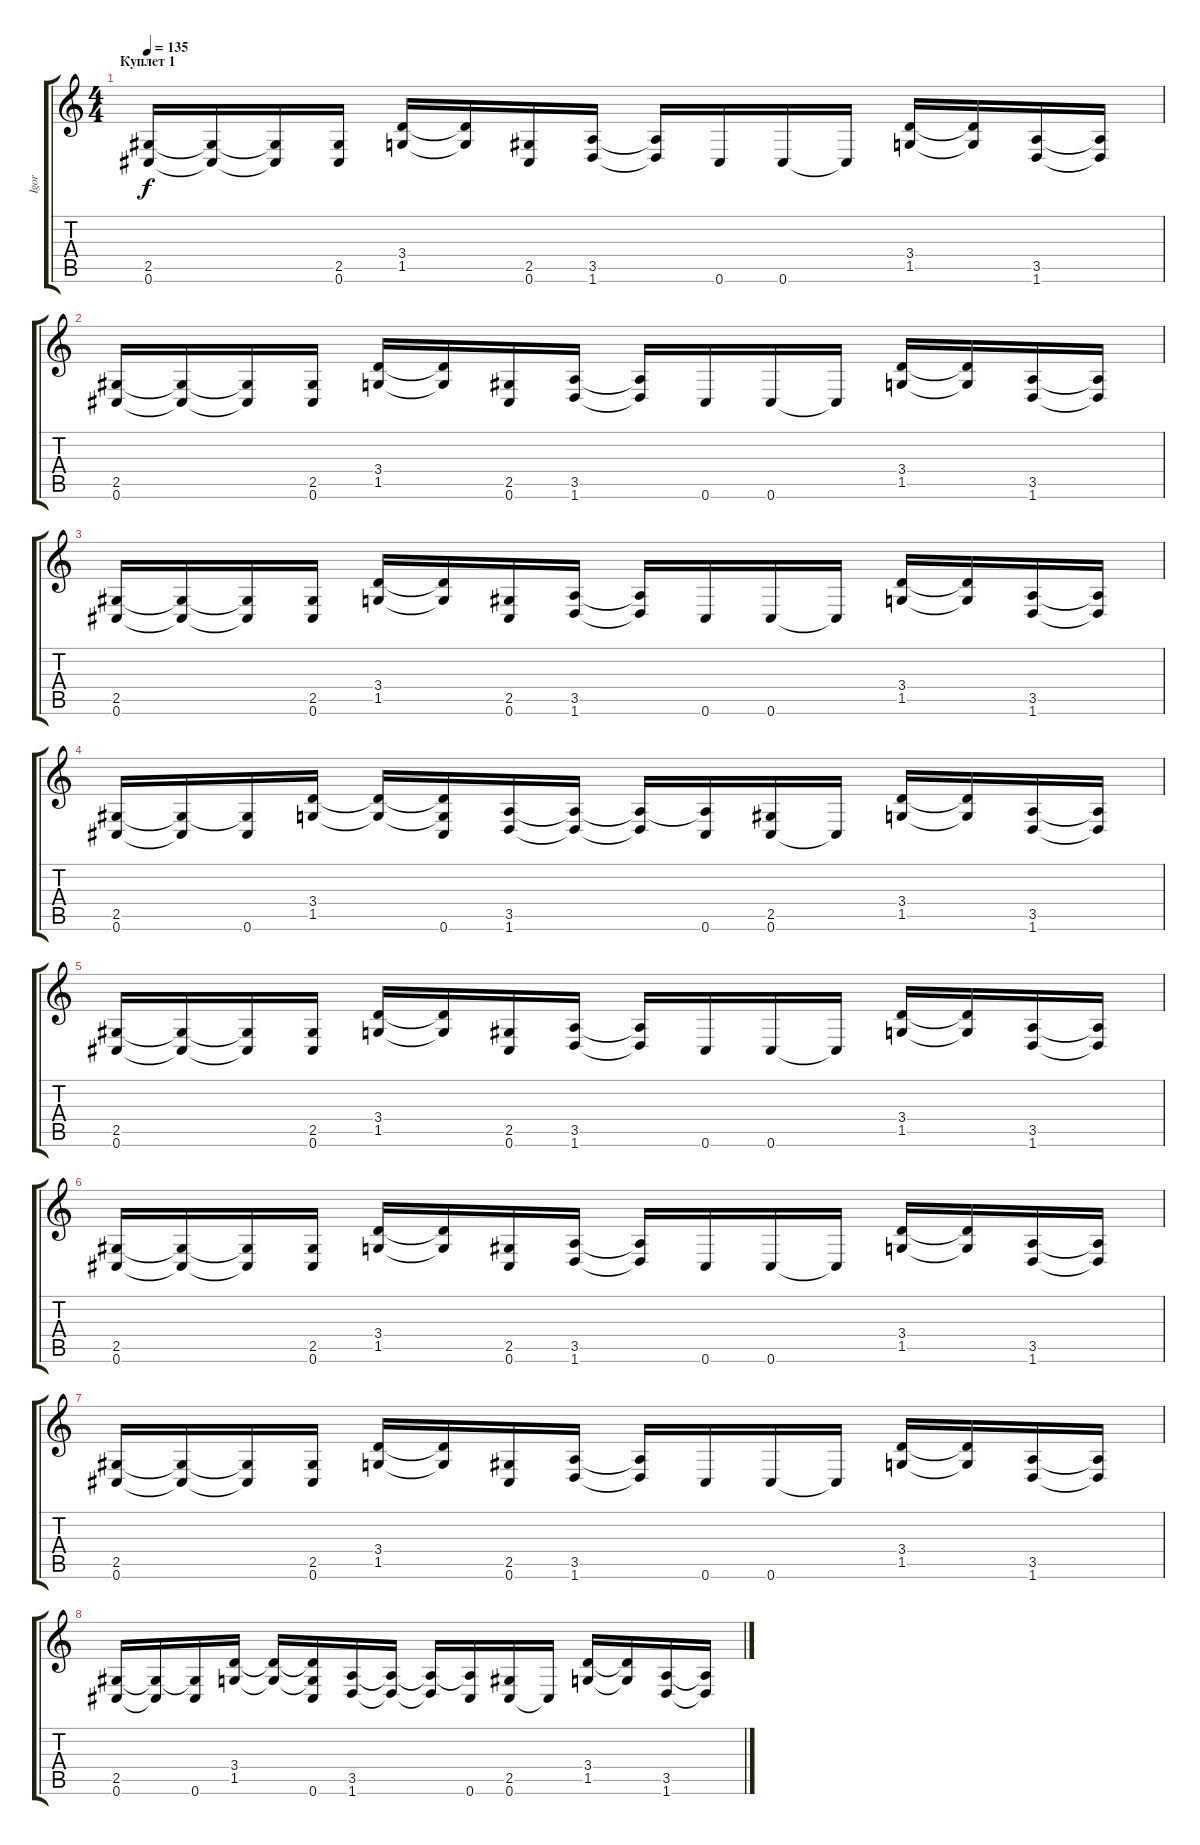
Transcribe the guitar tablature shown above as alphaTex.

\track ("Igor" "Igor") {instrument distortionguitar}
\staff {score tabs}
\tuning (Db4 Ab3 E3 B2 Gb2 Db2) {hide}
\ts (4 4)
\section ("" "Куплет 1")
\tempo 135
\clef g2
\ks c
(2.5 0.6).16{dy f} (2.5{t} 0.6{t}).16 (2.5{t} 0.6{t}).16 (2.5 0.6).16 (3.4 1.5).16 (3.4{t} 1.5{t}).16 (2.5 0.6).16 (3.5 1.6).16 (3.5{t} 1.6{t}).16 0.6.16 0.6.16 0.6{t}.16 (3.4 1.5).16 (3.4{t} 1.5{t}).16 (3.5 1.6).16 (3.5{t} 1.6{t}).16 |
(2.5 0.6).16 (2.5{t} 0.6{t}).16 (2.5{t} 0.6{t}).16 (2.5 0.6).16 (3.4 1.5).16 (3.4{t} 1.5{t}).16 (2.5 0.6).16 (3.5 1.6).16 (3.5{t} 1.6{t}).16 0.6.16 0.6.16 0.6{t}.16 (3.4 1.5).16 (3.4{t} 1.5{t}).16 (3.5 1.6).16 (3.5{t} 1.6{t}).16 |
(2.5 0.6).16 (2.5{t} 0.6{t}).16 (2.5{t} 0.6{t}).16 (2.5 0.6).16 (3.4 1.5).16 (3.4{t} 1.5{t}).16 (2.5 0.6).16 (3.5 1.6).16 (3.5{t} 1.6{t}).16 0.6.16 0.6.16 0.6{t}.16 (3.4 1.5).16 (3.4{t} 1.5{t}).16 (3.5 1.6).16 (3.5{t} 1.6{t}).16 |
(2.5 0.6).16 (2.5{t} 0.6{t}).16 (2.5{t} 0.6).16 (3.4 1.5).16 (3.4{t} 1.5{t}).16 (3.4{t} 1.5{t} 0.6).16 (3.5 1.6).16 (3.5{t} 1.6{t}).16 (3.5{t} 1.6{t}).16 (3.5{t} 0.6).16 (2.5 0.6).16 0.6{t}.16 (3.4 1.5).16 (3.4{t} 1.5{t}).16 (3.5 1.6).16 (3.5{t} 1.6{t}).16 |
(2.5 0.6).16 (2.5{t} 0.6{t}).16 (2.5{t} 0.6{t}).16 (2.5 0.6).16 (3.4 1.5).16 (3.4{t} 1.5{t}).16 (2.5 0.6).16 (3.5 1.6).16 (3.5{t} 1.6{t}).16 0.6.16 0.6.16 0.6{t}.16 (3.4 1.5).16 (3.4{t} 1.5{t}).16 (3.5 1.6).16 (3.5{t} 1.6{t}).16 |
(2.5 0.6).16 (2.5{t} 0.6{t}).16 (2.5{t} 0.6{t}).16 (2.5 0.6).16 (3.4 1.5).16 (3.4{t} 1.5{t}).16 (2.5 0.6).16 (3.5 1.6).16 (3.5{t} 1.6{t}).16 0.6.16 0.6.16 0.6{t}.16 (3.4 1.5).16 (3.4{t} 1.5{t}).16 (3.5 1.6).16 (3.5{t} 1.6{t}).16 |
(2.5 0.6).16 (2.5{t} 0.6{t}).16 (2.5{t} 0.6{t}).16 (2.5 0.6).16 (3.4 1.5).16 (3.4{t} 1.5{t}).16 (2.5 0.6).16 (3.5 1.6).16 (3.5{t} 1.6{t}).16 0.6.16 0.6.16 0.6{t}.16 (3.4 1.5).16 (3.4{t} 1.5{t}).16 (3.5 1.6).16 (3.5{t} 1.6{t}).16 |
(2.5 0.6).16 (2.5{t} 0.6{t}).16 (2.5{t} 0.6).16 (3.4 1.5).16 (3.4{t} 1.5{t}).16 (3.4{t} 1.5{t} 0.6).16 (3.5 1.6).16 (3.5{t} 1.6{t}).16 (3.5{t} 1.6{t}).16 (3.5{t} 0.6).16 (2.5 0.6).16 0.6{t}.16 (3.4 1.5).16 (3.4{t} 1.5{t}).16 (3.5 1.6).16 (3.5{t} 1.6{t}).16
